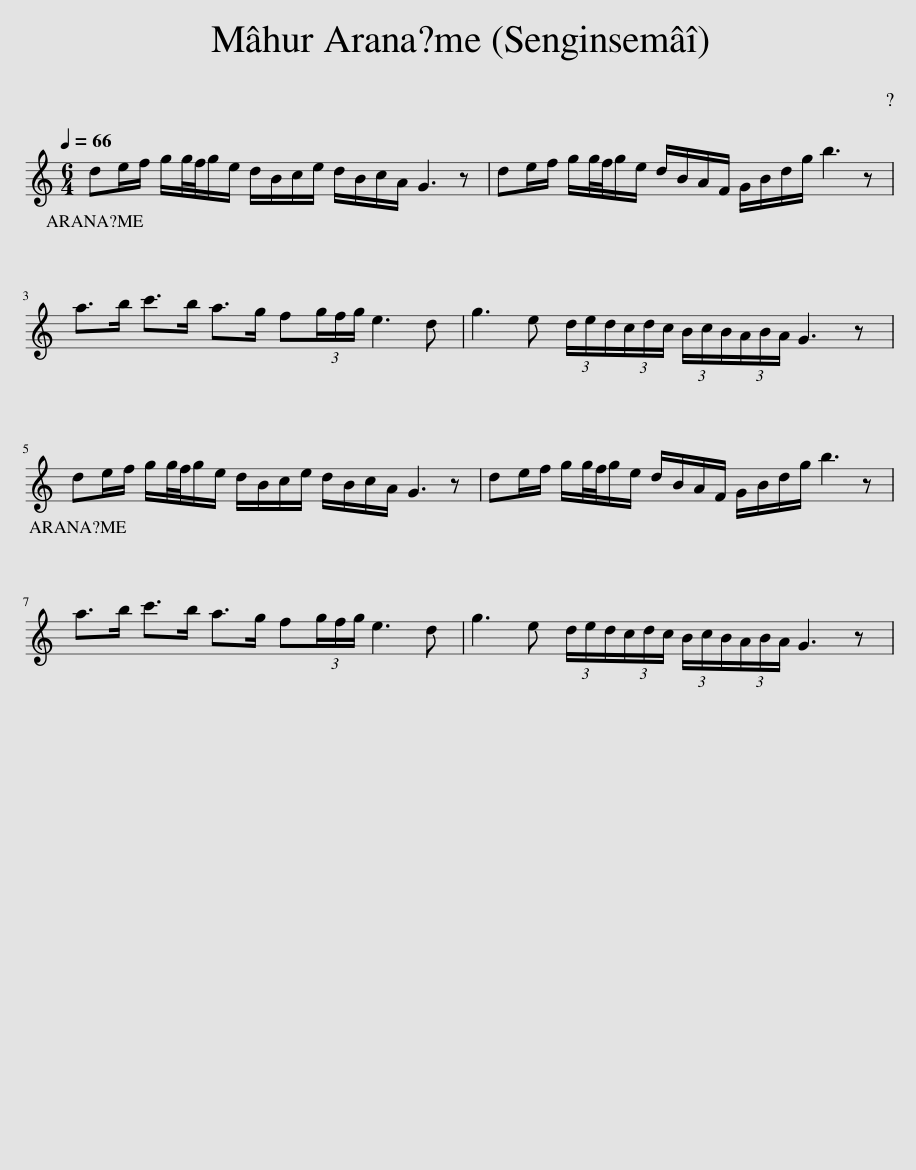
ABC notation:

X:1
L:1/8
Q:1/4=66
M:6/4
I:linebreak $
K:C
V:1 treble
V:1
 de/f/ g/g/4f/4g/e/ d/B/c/e/ d/B/c/A/ G3 z | de/f/ g/g/4f/4g/e/ d/B/A/F/ G/B/d/g/ b3 z |$ a>b c'>b a>g f(3g/f/g/ e3 d | g3 e (3d/e/d/(3c/d/c/ (3B/c/B/(3A/B/A/ G3 z |$ de/f/ g/g/4f/4g/e/ d/B/c/e/ d/B/c/A/ G3 z | %5
 de/f/ g/g/4f/4g/e/ d/B/A/F/ G/B/d/g/ b3 z |$ a>b c'>b a>g f(3g/f/g/ e3 d | g3 e (3d/e/d/(3c/d/c/ (3B/c/B/(3A/B/A/ G3 z | %8
